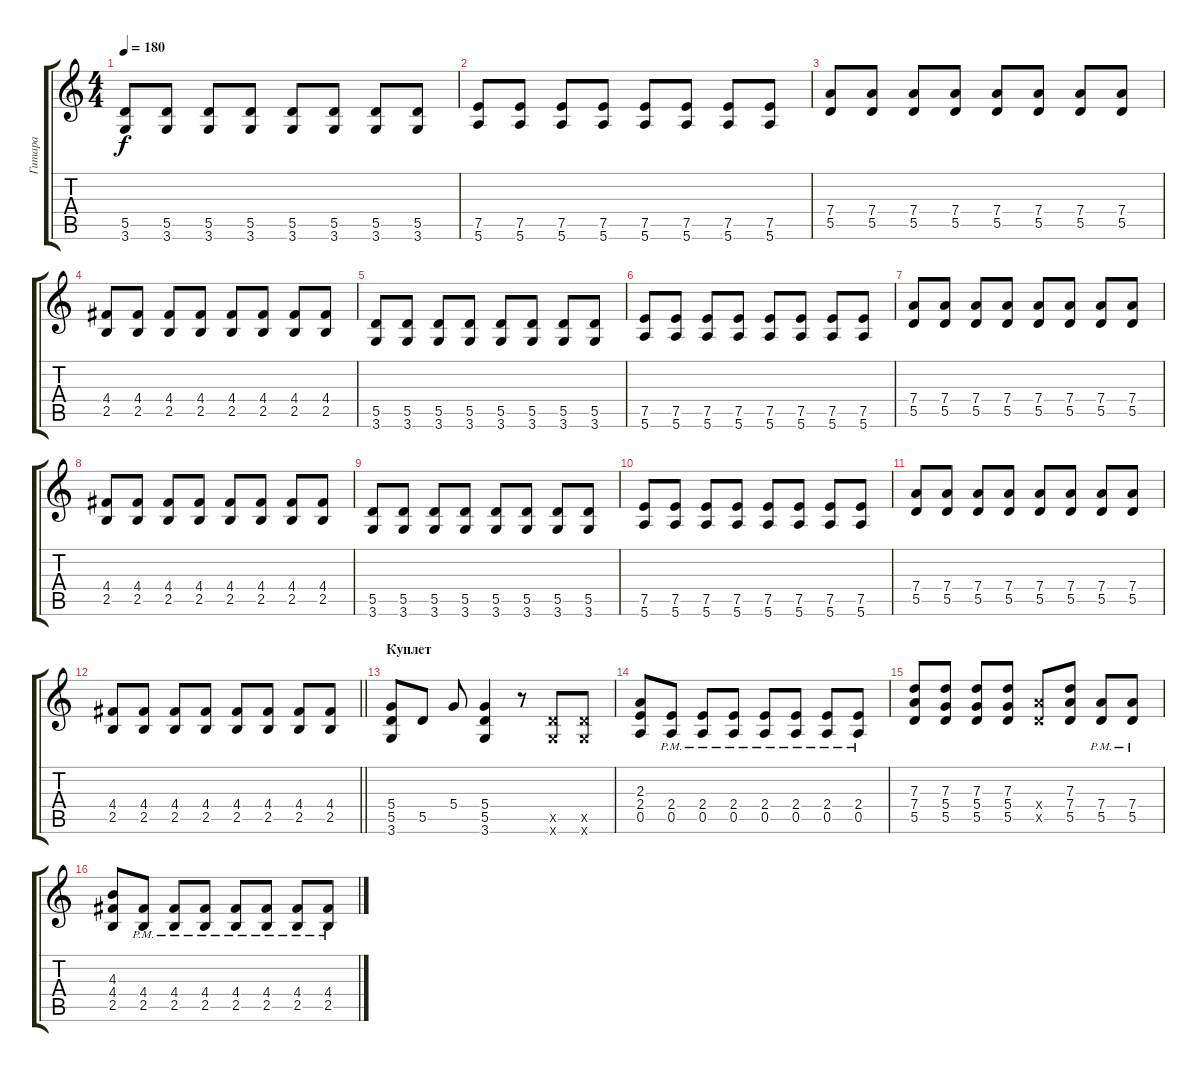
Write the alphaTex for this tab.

\track ("Гитара" "Гитара") {instrument distortionguitar}
\staff {score tabs}
\tuning (E4 B3 G3 D3 A2 E2) {hide}
\ts (4 4)
\tempo 180
\clef g2
\ks c
(5.5 3.6).8{dy f} (5.5 3.6).8 (5.5 3.6).8 (5.5 3.6).8 (5.5 3.6).8 (5.5 3.6).8 (5.5 3.6).8 (5.5 3.6).8 |
(7.5 5.6).8 (7.5 5.6).8 (7.5 5.6).8 (7.5 5.6).8 (7.5 5.6).8 (7.5 5.6).8 (7.5 5.6).8 (7.5 5.6).8 |
(7.4 5.5).8 (7.4 5.5).8 (7.4 5.5).8 (7.4 5.5).8 (7.4 5.5).8 (7.4 5.5).8 (7.4 5.5).8 (7.4 5.5).8 |
(4.4 2.5).8 (4.4 2.5).8 (4.4 2.5).8 (4.4 2.5).8 (4.4 2.5).8 (4.4 2.5).8 (4.4 2.5).8 (4.4 2.5).8 |
(5.5 3.6).8 (5.5 3.6).8 (5.5 3.6).8 (5.5 3.6).8 (5.5 3.6).8 (5.5 3.6).8 (5.5 3.6).8 (5.5 3.6).8 |
(7.5 5.6).8 (7.5 5.6).8 (7.5 5.6).8 (7.5 5.6).8 (7.5 5.6).8 (7.5 5.6).8 (7.5 5.6).8 (7.5 5.6).8 |
(7.4 5.5).8 (7.4 5.5).8 (7.4 5.5).8 (7.4 5.5).8 (7.4 5.5).8 (7.4 5.5).8 (7.4 5.5).8 (7.4 5.5).8 |
(4.4 2.5).8 (4.4 2.5).8 (4.4 2.5).8 (4.4 2.5).8 (4.4 2.5).8 (4.4 2.5).8 (4.4 2.5).8 (4.4 2.5).8 |
(5.5 3.6).8 (5.5 3.6).8 (5.5 3.6).8 (5.5 3.6).8 (5.5 3.6).8 (5.5 3.6).8 (5.5 3.6).8 (5.5 3.6).8 |
(7.5 5.6).8 (7.5 5.6).8 (7.5 5.6).8 (7.5 5.6).8 (7.5 5.6).8 (7.5 5.6).8 (7.5 5.6).8 (7.5 5.6).8 |
(7.4 5.5).8 (7.4 5.5).8 (7.4 5.5).8 (7.4 5.5).8 (7.4 5.5).8 (7.4 5.5).8 (7.4 5.5).8 (7.4 5.5).8 |
\barLineRight lightlight
(4.4 2.5).8 (4.4 2.5).8 (4.4 2.5).8 (4.4 2.5).8 (4.4 2.5).8 (4.4 2.5).8 (4.4 2.5).8 (4.4 2.5).8 |
\section ("" "Куплет")
(5.4 5.5 3.6).8 5.5.8 5.4.8 (5.4 5.5 3.6).4 r.8 (5.5{x} 3.6{x}).8 (5.5{x} 3.6{x}).8 |
(2.3 2.4 0.5).8 (2.4{pm} 0.5{pm}).8 (2.4{pm} 0.5{pm}).8 (2.4{pm} 0.5{pm}).8 (2.4{pm} 0.5{pm}).8 (2.4{pm} 0.5{pm}).8 (2.4{pm} 0.5{pm}).8 (2.4{pm} 0.5{pm}).8 |
(7.3 7.4 5.5).8 (7.3 5.4 5.5).8 (7.3 5.4 5.5).8 (7.3 5.4 5.5).8 (7.4{x} 5.5{x}).8 (7.3 7.4 5.5).8 (7.4{pm} 5.5{pm}).8 (7.4{pm} 5.5{pm}).8 |
(4.3 4.4 2.5).8 (4.4{pm} 2.5{pm}).8 (4.4{pm} 2.5{pm}).8 (4.4{pm} 2.5{pm}).8 (4.4{pm} 2.5{pm}).8 (4.4{pm} 2.5{pm}).8 (4.4{pm} 2.5{pm}).8 (4.4{pm} 2.5{pm}).8
